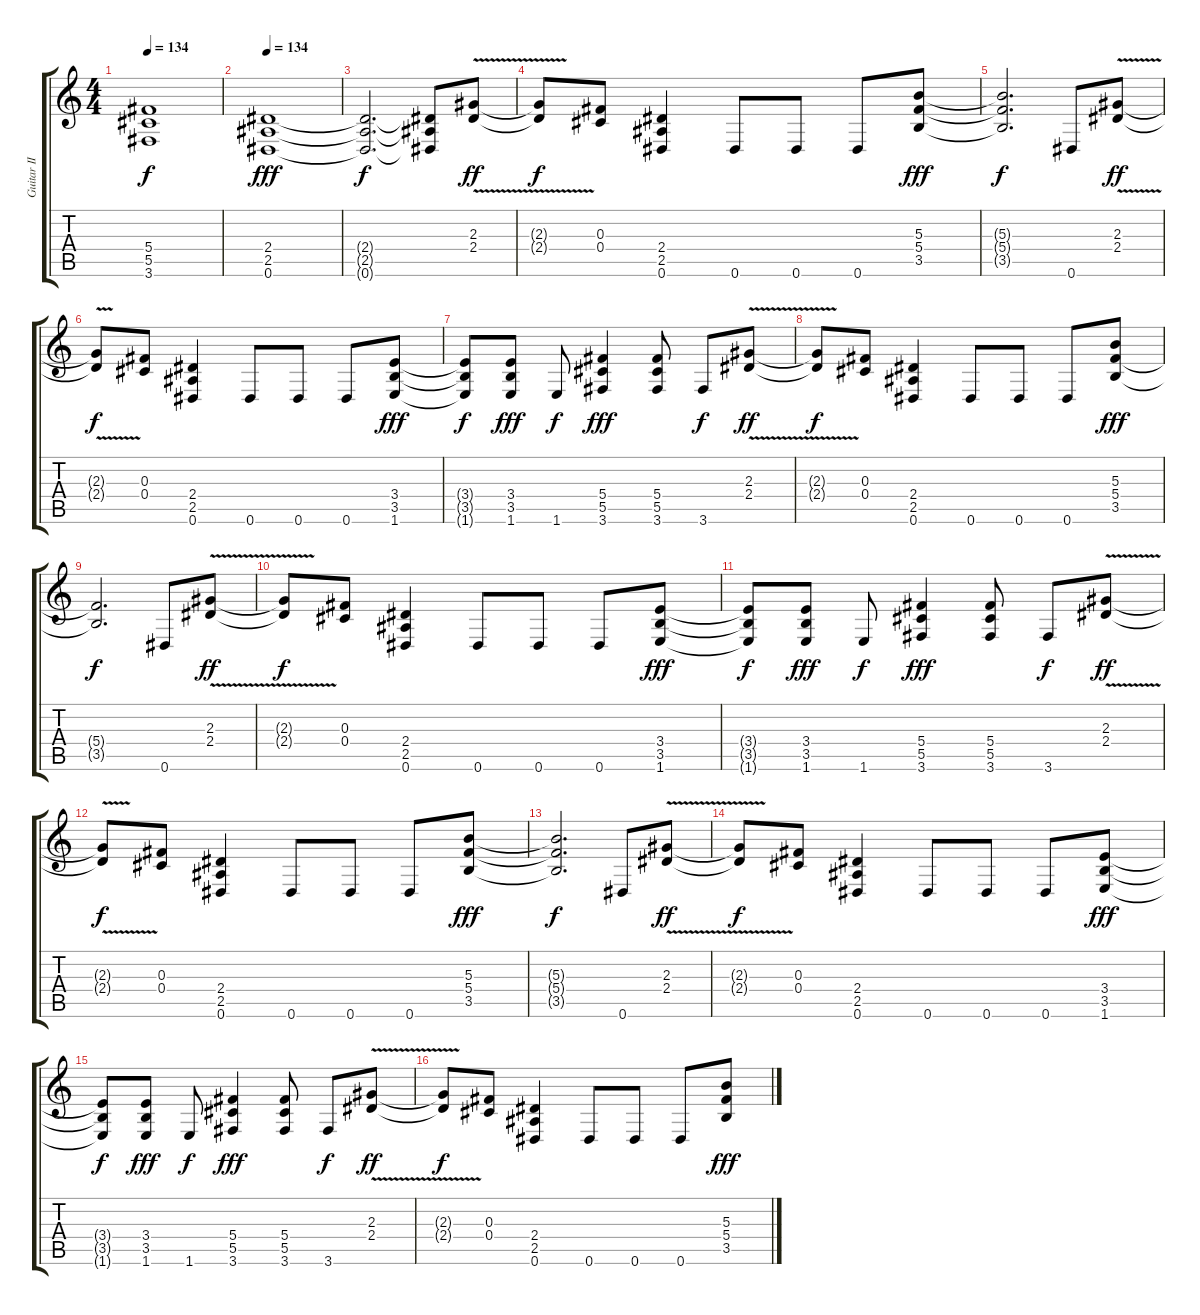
\track ("Guitar II" "Guitar II") {instrument distortionguitar}
\staff {score tabs}
\tuning (Eb4 Bb3 Gb3 Db3 Ab2 Eb2) {hide}
\ts (4 4)
\tempo 134
\tempo 67
\tempo 134
\clef g2
\ks c
(5.4 5.5 3.6).1{dy f instrument distortionguitar} |
\tempo 134
(2.4 2.5 0.6).1{dy fff} |
(2.4{t} 2.5{t} 0.6{t}).2{d dy f} (2.4{t} 2.5{t} 0.6{t}).8 (2.3{v} 2.4{v}).8{dy ff} |
(2.3{t} 2.4{t}).8{dy f} (0.3 0.4).8 (2.4 2.5 0.6).4 0.6.8 0.6.8 0.6.8 (5.3 5.4 3.5).8{dy fff} |
(5.3{t} 5.4{t} 3.5{t}).2{d dy f} 0.6.8 (2.3{v} 2.4{v}).8{dy ff} |
(2.3{t} 2.4{t}).8{dy f} (0.3 0.4).8 (2.4 2.5 0.6).4 0.6.8 0.6.8 0.6.8 (3.4 3.5 1.6).8{dy fff} |
(3.4{t} 3.5{t} 1.6{t}).8{dy f} (3.4 3.5 1.6).8{dy fff} 1.6.8{dy f} (5.4 5.5 3.6).4{dy fff} (5.4 5.5 3.6).8 3.6.8{dy f} (2.3{v} 2.4{v}).8{dy ff} |
(2.3{t} 2.4{t}).8{dy f} (0.3 0.4).8 (2.4 2.5 0.6).4 0.6.8 0.6.8 0.6.8 (5.3 5.4 3.5).8{dy fff} |
(5.4{t} 3.5{t}).2{d dy f} 0.6.8 (2.3{v} 2.4{v}).8{dy ff} |
(2.3{t} 2.4{t}).8{dy f} (0.3 0.4).8 (2.4 2.5 0.6).4 0.6.8 0.6.8 0.6.8 (3.4 3.5 1.6).8{dy fff} |
(3.4{t} 3.5{t} 1.6{t}).8{dy f} (3.4 3.5 1.6).8{dy fff} 1.6.8{dy f} (5.4 5.5 3.6).4{dy fff} (5.4 5.5 3.6).8 3.6.8{dy f} (2.3{v} 2.4{v}).8{dy ff} |
(2.3{t} 2.4{t}).8{dy f} (0.3 0.4).8 (2.4 2.5 0.6).4 0.6.8 0.6.8 0.6.8 (5.3 5.4 3.5).8{dy fff} |
(5.3{t} 5.4{t} 3.5{t}).2{d dy f} 0.6.8 (2.3{v} 2.4{v}).8{dy ff} |
(2.3{t} 2.4{t}).8{dy f} (0.3 0.4).8 (2.4 2.5 0.6).4 0.6.8 0.6.8 0.6.8 (3.4 3.5 1.6).8{dy fff} |
(3.4{t} 3.5{t} 1.6{t}).8{dy f} (3.4 3.5 1.6).8{dy fff} 1.6.8{dy f} (5.4 5.5 3.6).4{dy fff} (5.4 5.5 3.6).8 3.6.8{dy f} (2.3{v} 2.4{v}).8{dy ff} |
(2.3{t} 2.4{t}).8{dy f} (0.3 0.4).8 (2.4 2.5 0.6).4 0.6.8 0.6.8 0.6.8 (5.3 5.4 3.5).8{dy fff}
